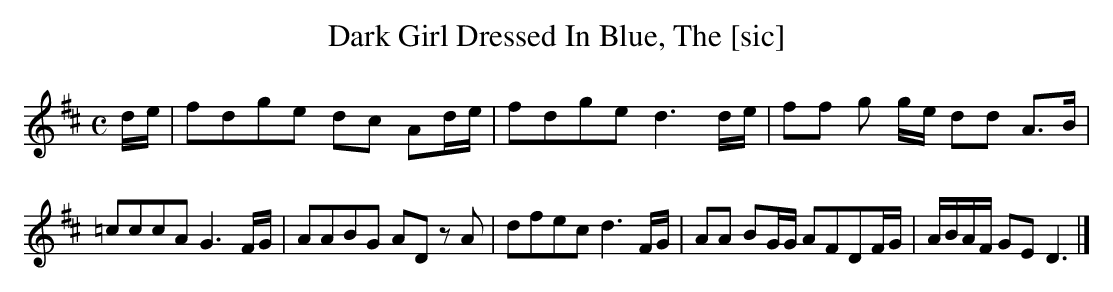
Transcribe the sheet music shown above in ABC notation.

X:1
T:Dark Girl Dressed In Blue, The [sic]
M:C
K:D
d/e/| fdge dc Ad/e/ | fdge d3 d/e/ | ff g g/e/ dd A>B | =cccA G3 F/G/ |\
AABG AD z A | dfec d3 F/G/ | AA BG/G/ AFDF/G/ | A/B/A/F/ GE D3 |]**
